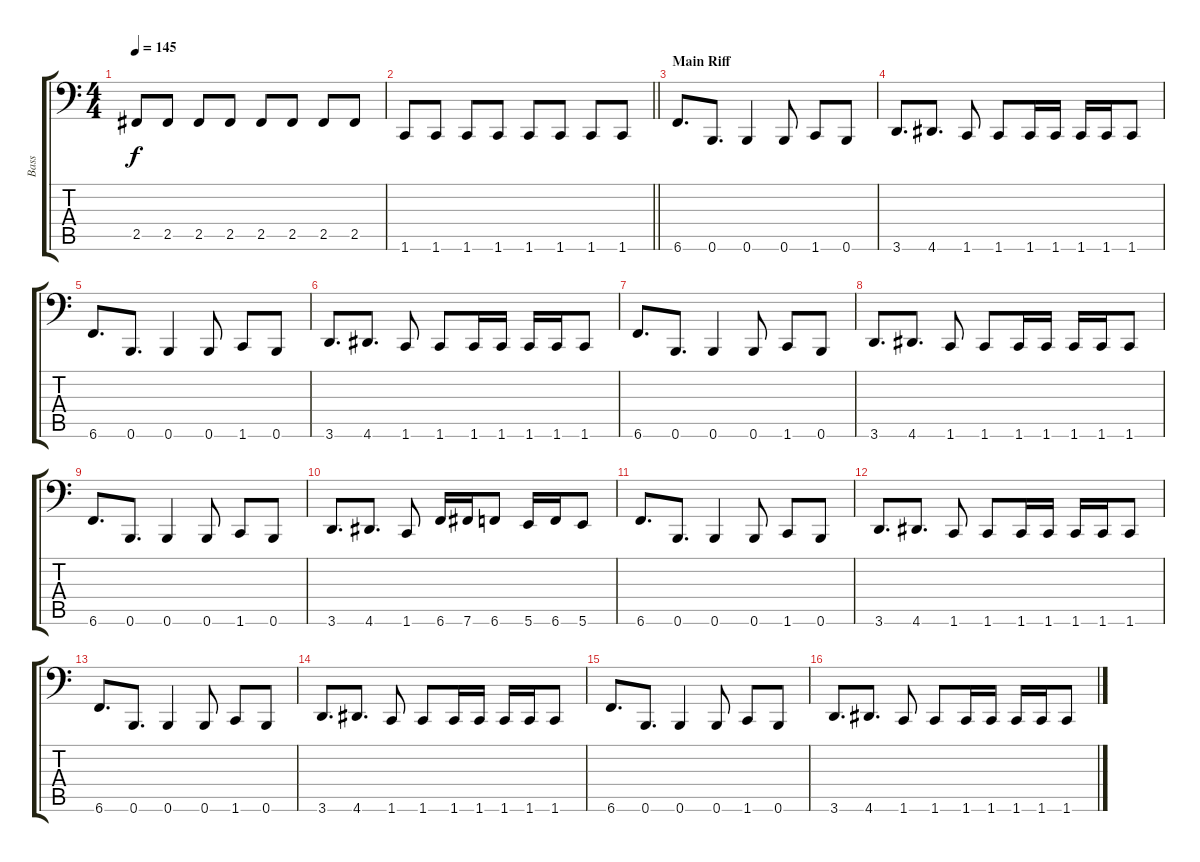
\track ("Bass" "Bass") {instrument electricbassfinger}
\staff {score tabs}
\tuning (C3 G2 D2 A1 E1 B0) {hide}
\ts (4 4)
\tempo 145
\clef f4
\ks c
2.5.8{dy f} 2.5.8 2.5.8 2.5.8 2.5.8 2.5.8 2.5.8 2.5.8 |
\barLineRight lightlight
1.6.8 1.6.8 1.6.8 1.6.8 1.6.8 1.6.8 1.6.8 1.6.8 |
\section ("" "Main Riff")
6.6.8{d} 0.6.8{d} 0.6.4 0.6.8 1.6.8 0.6.8 |
3.6.8{d} 4.6.8{d} 1.6.8 1.6.8 1.6.16 1.6.16 1.6.16 1.6.16 1.6.8 |
6.6.8{d} 0.6.8{d} 0.6.4 0.6.8 1.6.8 0.6.8 |
3.6.8{d} 4.6.8{d} 1.6.8 1.6.8 1.6.16 1.6.16 1.6.16 1.6.16 1.6.8 |
6.6.8{d} 0.6.8{d} 0.6.4 0.6.8 1.6.8 0.6.8 |
3.6.8{d} 4.6.8{d} 1.6.8 1.6.8 1.6.16 1.6.16 1.6.16 1.6.16 1.6.8 |
6.6.8{d} 0.6.8{d} 0.6.4 0.6.8 1.6.8 0.6.8 |
3.6.8{d} 4.6.8{d} 1.6.8 6.6.16 7.6.16 6.6.8 5.6.16 6.6.16 5.6.8 |
6.6.8{d} 0.6.8{d} 0.6.4 0.6.8 1.6.8 0.6.8 |
3.6.8{d} 4.6.8{d} 1.6.8 1.6.8 1.6.16 1.6.16 1.6.16 1.6.16 1.6.8 |
6.6.8{d} 0.6.8{d} 0.6.4 0.6.8 1.6.8 0.6.8 |
3.6.8{d} 4.6.8{d} 1.6.8 1.6.8 1.6.16 1.6.16 1.6.16 1.6.16 1.6.8 |
6.6.8{d} 0.6.8{d} 0.6.4 0.6.8 1.6.8 0.6.8 |
3.6.8{d} 4.6.8{d} 1.6.8 1.6.8 1.6.16 1.6.16 1.6.16 1.6.16 1.6.8
